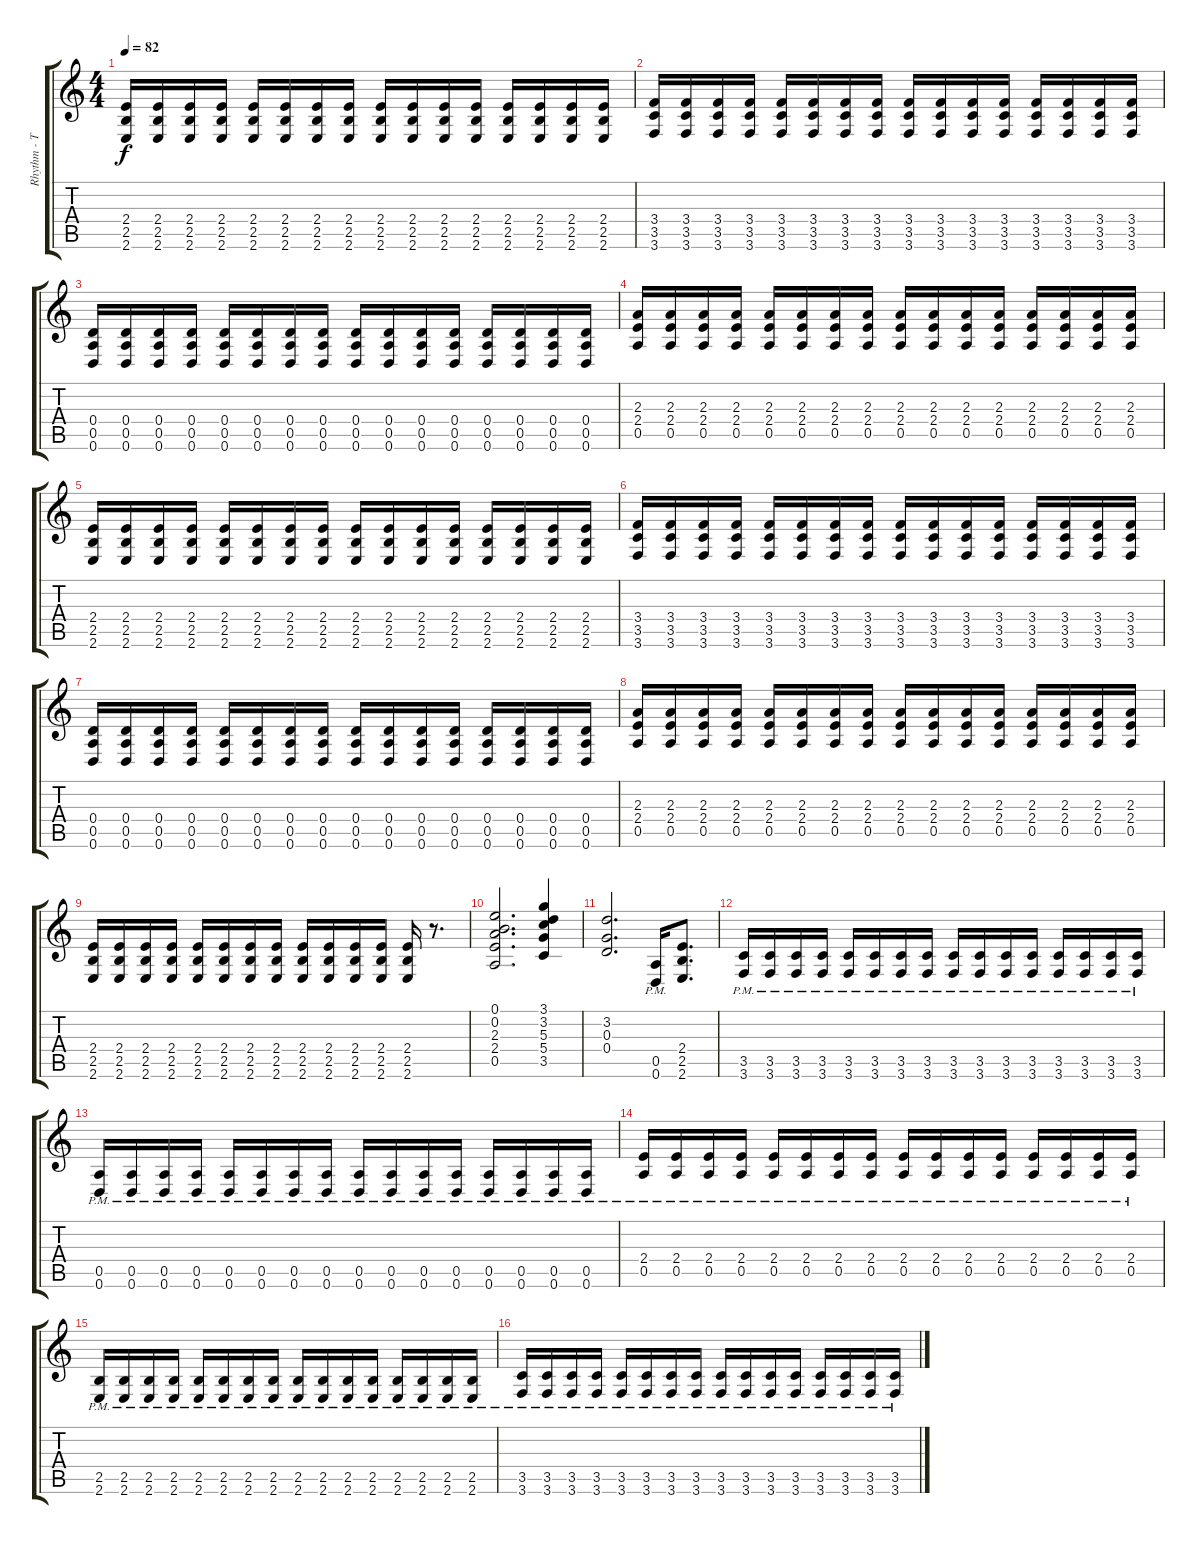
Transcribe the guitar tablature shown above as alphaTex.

\track ("Rhythm - Taylor York" "Rhythm - T") {instrument distortionguitar}
\staff {score tabs}
\tuning (E4 B3 G3 D3 A2 D2) {hide}
\ts (4 4)
\tempo 82
\clef g2
\ks c
(2.4 2.5 2.6).16{dy f volume 13 instrument distortionguitar} (2.4 2.5 2.6).16 (2.4 2.5 2.6).16 (2.4 2.5 2.6).16 (2.4 2.5 2.6).16 (2.4 2.5 2.6).16 (2.4 2.5 2.6).16 (2.4 2.5 2.6).16 (2.4 2.5 2.6).16 (2.4 2.5 2.6).16 (2.4 2.5 2.6).16 (2.4 2.5 2.6).16 (2.4 2.5 2.6).16 (2.4 2.5 2.6).16 (2.4 2.5 2.6).16 (2.4 2.5 2.6).16 |
(3.4 3.5 3.6).16 (3.4 3.5 3.6).16 (3.4 3.5 3.6).16 (3.4 3.5 3.6).16 (3.4 3.5 3.6).16 (3.4 3.5 3.6).16 (3.4 3.5 3.6).16 (3.4 3.5 3.6).16 (3.4 3.5 3.6).16 (3.4 3.5 3.6).16 (3.4 3.5 3.6).16 (3.4 3.5 3.6).16 (3.4 3.5 3.6).16 (3.4 3.5 3.6).16 (3.4 3.5 3.6).16 (3.4 3.5 3.6).16 |
(0.4 0.5 0.6).16 (0.4 0.5 0.6).16 (0.4 0.5 0.6).16 (0.4 0.5 0.6).16 (0.4 0.5 0.6).16 (0.4 0.5 0.6).16 (0.4 0.5 0.6).16 (0.4 0.5 0.6).16 (0.4 0.5 0.6).16 (0.4 0.5 0.6).16 (0.4 0.5 0.6).16 (0.4 0.5 0.6).16 (0.4 0.5 0.6).16 (0.4 0.5 0.6).16 (0.4 0.5 0.6).16 (0.4 0.5 0.6).16 |
(2.3 2.4 0.5).16 (2.3 2.4 0.5).16 (2.3 2.4 0.5).16 (2.3 2.4 0.5).16 (2.3 2.4 0.5).16 (2.3 2.4 0.5).16 (2.3 2.4 0.5).16 (2.3 2.4 0.5).16 (2.3 2.4 0.5).16 (2.3 2.4 0.5).16 (2.3 2.4 0.5).16 (2.3 2.4 0.5).16 (2.3 2.4 0.5).16 (2.3 2.4 0.5).16 (2.3 2.4 0.5).16 (2.3 2.4 0.5).16 |
(2.4 2.5 2.6).16 (2.4 2.5 2.6).16 (2.4 2.5 2.6).16 (2.4 2.5 2.6).16 (2.4 2.5 2.6).16 (2.4 2.5 2.6).16 (2.4 2.5 2.6).16 (2.4 2.5 2.6).16 (2.4 2.5 2.6).16 (2.4 2.5 2.6).16 (2.4 2.5 2.6).16 (2.4 2.5 2.6).16 (2.4 2.5 2.6).16 (2.4 2.5 2.6).16 (2.4 2.5 2.6).16 (2.4 2.5 2.6).16 |
(3.4 3.5 3.6).16 (3.4 3.5 3.6).16 (3.4 3.5 3.6).16 (3.4 3.5 3.6).16 (3.4 3.5 3.6).16 (3.4 3.5 3.6).16 (3.4 3.5 3.6).16 (3.4 3.5 3.6).16 (3.4 3.5 3.6).16 (3.4 3.5 3.6).16 (3.4 3.5 3.6).16 (3.4 3.5 3.6).16 (3.4 3.5 3.6).16 (3.4 3.5 3.6).16 (3.4 3.5 3.6).16 (3.4 3.5 3.6).16 |
(0.4 0.5 0.6).16 (0.4 0.5 0.6).16 (0.4 0.5 0.6).16 (0.4 0.5 0.6).16 (0.4 0.5 0.6).16 (0.4 0.5 0.6).16 (0.4 0.5 0.6).16 (0.4 0.5 0.6).16 (0.4 0.5 0.6).16 (0.4 0.5 0.6).16 (0.4 0.5 0.6).16 (0.4 0.5 0.6).16 (0.4 0.5 0.6).16 (0.4 0.5 0.6).16 (0.4 0.5 0.6).16 (0.4 0.5 0.6).16 |
(2.3 2.4 0.5).16 (2.3 2.4 0.5).16 (2.3 2.4 0.5).16 (2.3 2.4 0.5).16 (2.3 2.4 0.5).16 (2.3 2.4 0.5).16 (2.3 2.4 0.5).16 (2.3 2.4 0.5).16 (2.3 2.4 0.5).16 (2.3 2.4 0.5).16 (2.3 2.4 0.5).16 (2.3 2.4 0.5).16 (2.3 2.4 0.5).16 (2.3 2.4 0.5).16 (2.3 2.4 0.5).16 (2.3 2.4 0.5).16 |
(2.4 2.5 2.6).16 (2.4 2.5 2.6).16 (2.4 2.5 2.6).16 (2.4 2.5 2.6).16 (2.4 2.5 2.6).16 (2.4 2.5 2.6).16 (2.4 2.5 2.6).16 (2.4 2.5 2.6).16 (2.4 2.5 2.6).16 (2.4 2.5 2.6).16 (2.4 2.5 2.6).16 (2.4 2.5 2.6).16 (2.4 2.5 2.6).16 r.8{d} |
(0.1 0.2 2.3 2.4 0.5).2{d volume 7 instrument electricguitarjazz} (3.1 3.2 5.3 5.4 3.5).4 |
(3.2 0.3 0.4).2{d} (0.5{pm} 0.6{pm}).16{volume 13 instrument distortionguitar} (2.4 2.5 2.6).8{d} |
(3.5{pm} 3.6{pm}).16 (3.5{pm} 3.6{pm}).16 (3.5{pm} 3.6{pm}).16 (3.5{pm} 3.6{pm}).16 (3.5{pm} 3.6{pm}).16 (3.5{pm} 3.6{pm}).16 (3.5{pm} 3.6{pm}).16 (3.5{pm} 3.6{pm}).16 (3.5{pm} 3.6{pm}).16 (3.5{pm} 3.6{pm}).16 (3.5{pm} 3.6{pm}).16 (3.5{pm} 3.6{pm}).16 (3.5{pm} 3.6{pm}).16 (3.5{pm} 3.6{pm}).16 (3.5{pm} 3.6{pm}).16 (3.5{pm} 3.6{pm}).16 |
(0.5{pm} 0.6{pm}).16 (0.5{pm} 0.6{pm}).16 (0.5{pm} 0.6{pm}).16 (0.5{pm} 0.6{pm}).16 (0.5{pm} 0.6{pm}).16 (0.5{pm} 0.6{pm}).16 (0.5{pm} 0.6{pm}).16 (0.5{pm} 0.6{pm}).16 (0.5{pm} 0.6{pm}).16 (0.5{pm} 0.6{pm}).16 (0.5{pm} 0.6{pm}).16 (0.5{pm} 0.6{pm}).16 (0.5{pm} 0.6{pm}).16 (0.5{pm} 0.6{pm}).16 (0.5{pm} 0.6{pm}).16 (0.5{pm} 0.6{pm}).16 |
(2.4{pm} 0.5{pm}).16 (2.4{pm} 0.5{pm}).16 (2.4{pm} 0.5{pm}).16 (2.4{pm} 0.5{pm}).16 (2.4{pm} 0.5{pm}).16 (2.4{pm} 0.5{pm}).16 (2.4{pm} 0.5{pm}).16 (2.4{pm} 0.5{pm}).16 (2.4{pm} 0.5{pm}).16 (2.4{pm} 0.5{pm}).16 (2.4{pm} 0.5{pm}).16 (2.4{pm} 0.5{pm}).16 (2.4{pm} 0.5{pm}).16 (2.4{pm} 0.5{pm}).16 (2.4{pm} 0.5{pm}).16 (2.4{pm} 0.5{pm}).16 |
(2.5{pm} 2.6{pm}).16 (2.5{pm} 2.6{pm}).16 (2.5{pm} 2.6{pm}).16 (2.5{pm} 2.6{pm}).16 (2.5{pm} 2.6{pm}).16 (2.5{pm} 2.6{pm}).16 (2.5{pm} 2.6{pm}).16 (2.5{pm} 2.6{pm}).16 (2.5{pm} 2.6{pm}).16 (2.5{pm} 2.6{pm}).16 (2.5{pm} 2.6{pm}).16 (2.5{pm} 2.6{pm}).16 (2.5{pm} 2.6{pm}).16 (2.5{pm} 2.6{pm}).16 (2.5{pm} 2.6{pm}).16 (2.5{pm} 2.6{pm}).16 |
(3.5{pm} 3.6{pm}).16 (3.5{pm} 3.6{pm}).16 (3.5{pm} 3.6{pm}).16 (3.5{pm} 3.6{pm}).16 (3.5{pm} 3.6{pm}).16 (3.5{pm} 3.6{pm}).16 (3.5{pm} 3.6{pm}).16 (3.5{pm} 3.6{pm}).16 (3.5{pm} 3.6{pm}).16 (3.5{pm} 3.6{pm}).16 (3.5{pm} 3.6{pm}).16 (3.5{pm} 3.6{pm}).16 (3.5{pm} 3.6{pm}).16 (3.5{pm} 3.6{pm}).16 (3.5{pm} 3.6{pm}).16 (3.5{pm} 3.6{pm}).16
